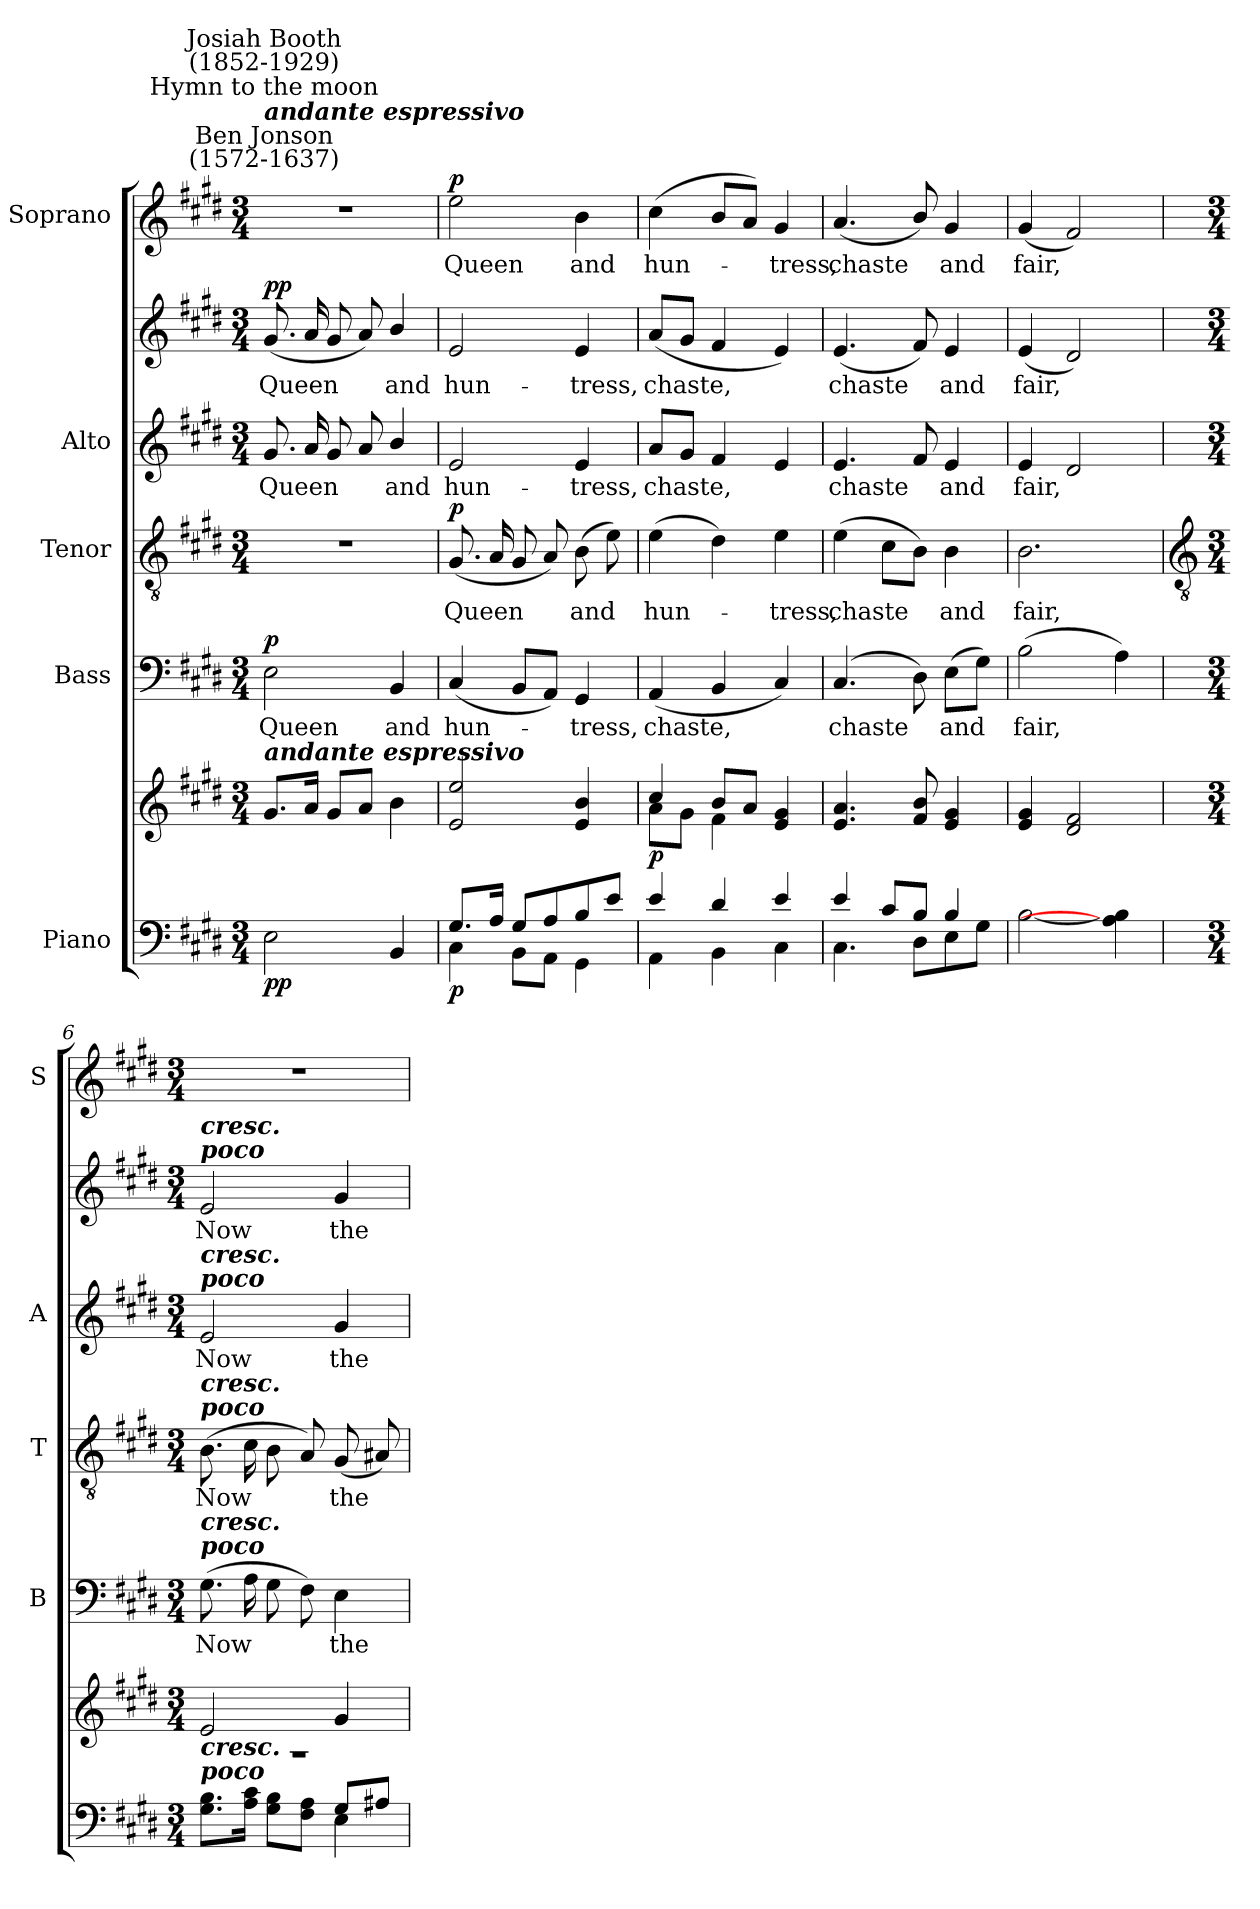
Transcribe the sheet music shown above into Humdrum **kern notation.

**kern	**kern	**dynam	**kern	**text	**dynam	**kern	**text	**dynam	**kern	**text	**kern	**text	**dynam	**kern	**text	**dynam
*part5	*part5	*part5	*part4	*part4	*part4	*part3	*part3	*part3	*part2	*part2	*part2	*part2	*part2	*part1	*part1	*part1
*staff7	*staff6	*staff6/7	*staff5	*staff5	*staff5	*staff4	*staff4	*staff4	*staff3	*staff3	*staff2	*staff2	*staff2/3	*staff1	*staff1	*staff1
*I"Piano	*	*	*I"Bass	*	*	*I"Tenor	*	*	*I"Alto	*	*	*	*	*I"Soprano	*	*
*	*	*	*I'B	*	*	*I'T	*	*	*I'A	*	*	*	*	*I'S	*	*
*clefF4	*clefG2	*	*clefF4	*	*	*clefGv2	*	*	*	*	*clefG2	*	*	*clefG2	*	*
*k[f#c#g#d#]	*k[f#c#g#d#]	*	*k[f#c#g#d#]	*	*	*k[f#c#g#d#]	*	*	*k[f#c#g#d#]	*	*k[f#c#g#d#]	*	*	*k[f#c#g#d#]	*	*
*E:	*E:	*	*E:	*	*	*E:	*	*	*E:	*	*E:	*	*	*E:	*	*
*M3/4	*M3/4	*	*M3/4	*	*	*M3/4	*	*	*M3/4	*	*M3/4	*	*	*M3/4	*	*
*MM64	*MM64	*	*MM64	*	*	*MM64	*	*	*MM64	*	*MM64	*	*	*MM64	*	*
=1	=1	=1	=1	=1	=1	=1	=1	=1	=1	=1	=1	=1	=1	=1	=1	=1
*^	*^	*	*	*	*	*	*	*	*	*	*	*	*	*	*	*
!	!	!	!	!	!	!	!	!	!	!	!	!	!	!	!	!LO:TX:a:cj:t=Ben Jonson\n(1572-1637)	!	!
!	!	!	!	!	!	!	!	!	!	!	!	!	!	!	!	!LO:TX:a:Bi:t=andante espressivo	!	!
!	!	!	!	!	!	!	!	!	!	!	!	!	!	!	!	!LO:TX:a:cj:t=Hymn to the moon	!	!
!	!	!	!	!	!	!	!	!	!	!	!	!	!	!	!	!LO:TX:a:cj:t=Josiah Booth\n(1852-1929)	!	!
!	!	!LO:TX:a:Bi:t=andante espressivo	!	!	!	!	!	!	!	!	!	!	!	!	!	!	!	!
!	!	!	!	!LO:DY:b=2	!	!LO:LY:b	!	!LO:N:vis=1	!	!	!	!LO:LY:b	!	!LO:LY:b	!	!LO:N:vis=1	!	!
!	!	!	!	!LO:DY:n=1:b	!	!	!LO:DY:b	!	!	!	!	!	!	!	!LO:DY:b=2	!	!	!
!	!	!	!	!	!	!	!	!	!	!	!	!	!	!	!LO:DY:n=1:b	!	!	!
2.ryy	2E\	8.g#/L	2.ryy	p p	2E	Queen	p	2.r	.	.	8.g#L	Queen	(<8.g#L	Queen	p p	2.r	.	.
.	.	16a/J	.	.	.	.	.	.	.	.	16aL	.	16aL	.	.	.	.	.
.	.	8g#/L	.	.	.	.	.	.	.	.	8g#	.	8g#	.	.	.	.	.
.	.	8a/J	.	.	.	.	.	.	.	.	8aJ	.	8aJ)	.	.	.	.	.
!	!	!	!	!	!	!LO:LY:b	!	!	!	!	!	!LO:LY:b	!	!LO:LY:b	!	!	!	!
.	4BB/	4b\	.	.	4BB	and	.	.	.	.	4b/	and	4b/	and	.	.	.	.
=2	=2	=2	=2	=2	=2	=2	=2	=2	=2	=2	=2	=2	=2	=2	=2	=2	=2	=2
!	!	!	!	!LO:DY:b=2	!	!LO:LY:b	!	!	!LO:LY:b	!LO:DY:b	!	!LO:LY:b	!	!LO:LY:b	!	!	!LO:LY:b	!LO:DY:b
8.G#/L	4C#\	2e/ 2ee/	2.ryy	p	(<4C#	hun-	.	(<8.G#L	Queen	p	2e	hun-	2e	hun-	.	2ee	Queen	p
16A/J	.	.	.	.	.	.	.	16AL	.	.	.	.	.	.	.	.	.	.
8G#/L	8BB\L	.	.	.	8BBL	.	.	8G#	.	.	.	.	.	.	.	.	.	.
8A/	8AA\J	.	.	.	8AAJ)	.	.	8AJ)	.	.	.	.	.	.	.	.	.	.
!	!	!	!	!	!	!LO:LY:b	!	!	!LO:LY:b	!	!	!LO:LY:b	!	!LO:LY:b	!	!	!LO:LY:b	!
8B/	4GG#\	4e/ 4b/	.	.	4GG#	tress,	.	(>8BL	and	.	4e	-tress,	4e	-tress,	.	4b	and	.
8e/J	.	.	.	.	.	.	.	8eJ)	.	.	.	.	.	.	.	.	.	.
=3	=3	=3	=3	=3	=3	=3	=3	=3	=3	=3	=3	=3	=3	=3	=3	=3	=3	=3
!	!	!	!	!LO:DY:b	!	!LO:LY:b	!	!	!LO:LY:b	!	!	!LO:LY:b	!	!LO:LY:b	!	!	!LO:LY:b	!
4e/	4AA\	4cc#/	8a\L	p	(<4AA	chaste,	.	(>4e	hun-	.	8aL	chaste,	(<8aL	chaste,	.	(<4cc#	hun-	.
.	.	.	8g#\J	.	.	.	.	.	.	.	8g#J	.	8g#J	.	.	.	.	.
4d#/	4BB\	8b/L	4f#\	.	4BB	.	.	4d#)	.	.	4f#	.	4f#	.	.	8bL	.	.
.	.	8a/J	.	.	.	.	.	.	.	.	.	.	.	.	.	8aJ)	.	.
!	!	!	!	!	!	!	!	!	!LO:LY:b	!	!	!	!	!	!	!	!LO:LY:b	!
4e/	4C#\	4e/ 4g#/	4ryy	.	4C#)	.	.	4e	tress,	.	4e	.	4e)	.	.	4g#	tress,	.
=4	=4	=4	=4	=4	=4	=4	=4	=4	=4	=4	=4	=4	=4	=4	=4	=4	=4	=4
!	!	!	!	!	!	!LO:LY:b	!	!	!LO:LY:b	!	!	!LO:LY:b	!	!LO:LY:b	!	!	!LO:LY:b	!
4e/	4.C#\	4.e/ 4.a/	2.ryy	.	(<4.C#	chaste	.	(>4e	chaste	.	4.e	chaste	(<4.e	chaste	.	(<4.a	chaste	.
8c#/L	.	.	.	.	.	.	.	8c#L	.	.	.	.	.	.	.	.	.	.
8B/J	8D#\L	8f#/ 8b/	.	.	8D#)	.	.	8BJ)	.	.	8f#	.	8f#)	.	.	8b/)	.	.
!	!	!	!	!	!	!LO:LY:b	!	!	!LO:LY:b	!	!	!LO:LY:b	!	!LO:LY:b	!	!	!LO:LY:b	!
4B/	8E\	4e/ 4g#/	.	.	(>8EL	and	.	4B	and	.	4e	and	4e	and	.	4g#	and	.
.	8G#\J	.	.	.	8G#J)	.	.	.	.	.	.	.	.	.	.	.	.	.
=5	=5	=5	=5	=5	=5	=5	=5	=5	=5	=5	=5	=5	=5	=5	=5	=5	=5	=5
!	!	!	!	!	!	!LO:LY:b	!	!	!LO:LY:b	!	!	!LO:LY:b	!	!LO:LY:b	!	!	!LO:LY:b	!
2.ryy	[2B\	4e/ 4g#/	2.ryy	.	(>2B	fair,	.	2.B	fair,	.	4e	fair,	(<4e	fair,	.	(<4g#	fair,	.
.	.	2d#/ 2f#/	.	.	.	.	.	.	.	.	2d#	.	2d#)	.	.	2f#)	.	.
.	4A\] 4B\]	.	.	.	4A)	.	.	.	.	.	.	.	.	.	.	.	.	.
!!LO:LB:g=z
=6	=6	=6	=6	=6	=6	=6	=6	=6	=6	=6	=6	=6	=6	=6	=6	=6	=6	=6
*	*	*	*	*	*	*	*	*clefGv2	*	*	*	*	*	*	*	*	*	*
*M3/4	*	*M3/4	*	*	*M3/4	*	*	*M3/4	*	*	*M3/4	*	*M3/4	*	*	*M3/4	*	*
!	!	!	!	!	!	!	!	!	!	!	!	!	!LO:TX:a:Bi:t=poco	!	!	!	!	!
!	!	!	!	!	!	!	!	!	!	!	!	!	!LO:TX:a:Bi:t=cresc.	!	!	!	!	!
!	!	!	!	!	!	!	!	!	!	!	!LO:TX:a:Bi:t=poco	!	!	!	!	!	!	!
!	!	!	!	!	!	!	!	!	!	!	!LO:TX:a:Bi:t=cresc.	!	!	!	!	!	!	!
!	!	!	!	!	!	!	!	!LO:TX:a:Bi:t=poco	!	!	!	!	!	!	!	!	!	!
!	!	!	!	!	!	!	!	!LO:TX:a:Bi:t=cresc.	!	!	!	!	!	!	!	!	!	!
!	!	!	!	!	!LO:TX:a:Bi:t=poco	!	!	!	!	!	!	!	!	!	!	!	!	!
!	!	!	!	!	!LO:TX:a:Bi:t=cresc.	!	!	!	!	!	!	!	!	!	!	!	!	!
!LO:TX:a:Bi:t=poco	!	!	!	!	!	!	!	!	!	!	!	!	!	!	!	!	!	!
!LO:TX:a:Bi:t=cresc.	!	!	!	!	!	!	!	!	!	!	!	!	!	!	!	!	!	!
!	!	!	!LO:N:vis=1	!	!	!LO:LY:b	!	!	!LO:LY:b	!	!	!LO:LY:b	!	!LO:LY:b	!	!LO:N:vis=1	!	!
2ryy	8.G#\ 8.B\L	2e/	2.r	.	(>8.G#L	Now	.	(>8.BL	Now	.	2e	Now	2e	Now	.	2.r	.	.
.	16A\ 16c#\J	.	.	.	16AL	.	.	16c#L	.	.	.	.	.	.	.	.	.	.
.	8G#\ 8B\L	.	.	.	8G#	.	.	8B	.	.	.	.	.	.	.	.	.	.
.	8F#\ 8A\J	.	.	.	8F#J)	.	.	8AJ)	.	.	.	.	.	.	.	.	.	.
!	!	!	!	!	!	!LO:LY:b	!	!	!LO:LY:b	!	!	!LO:LY:b	!	!LO:LY:b	!	!	!	!
8G#/L	4E\	4g#/	.	.	4E	the	.	(<8G#L	the	.	4g#	the	4g#	the	.	.	.	.
8A#X/J	.	.	.	.	.	.	.	8A#XJ)	.	.	.	.	.	.	.	.	.	.
*v	*v	*	*	*	*	*	*	*	*	*	*	*	*	*	*	*	*	*
*	*v	*v	*	*	*	*	*	*	*	*	*	*	*	*	*	*	*
=	=	=	=	=	=	=	=	=	=	=	=	=	=	=	=	=
*-	*-	*-	*-	*-	*-	*-	*-	*-	*-	*-	*-	*-	*-	*-	*-	*-
